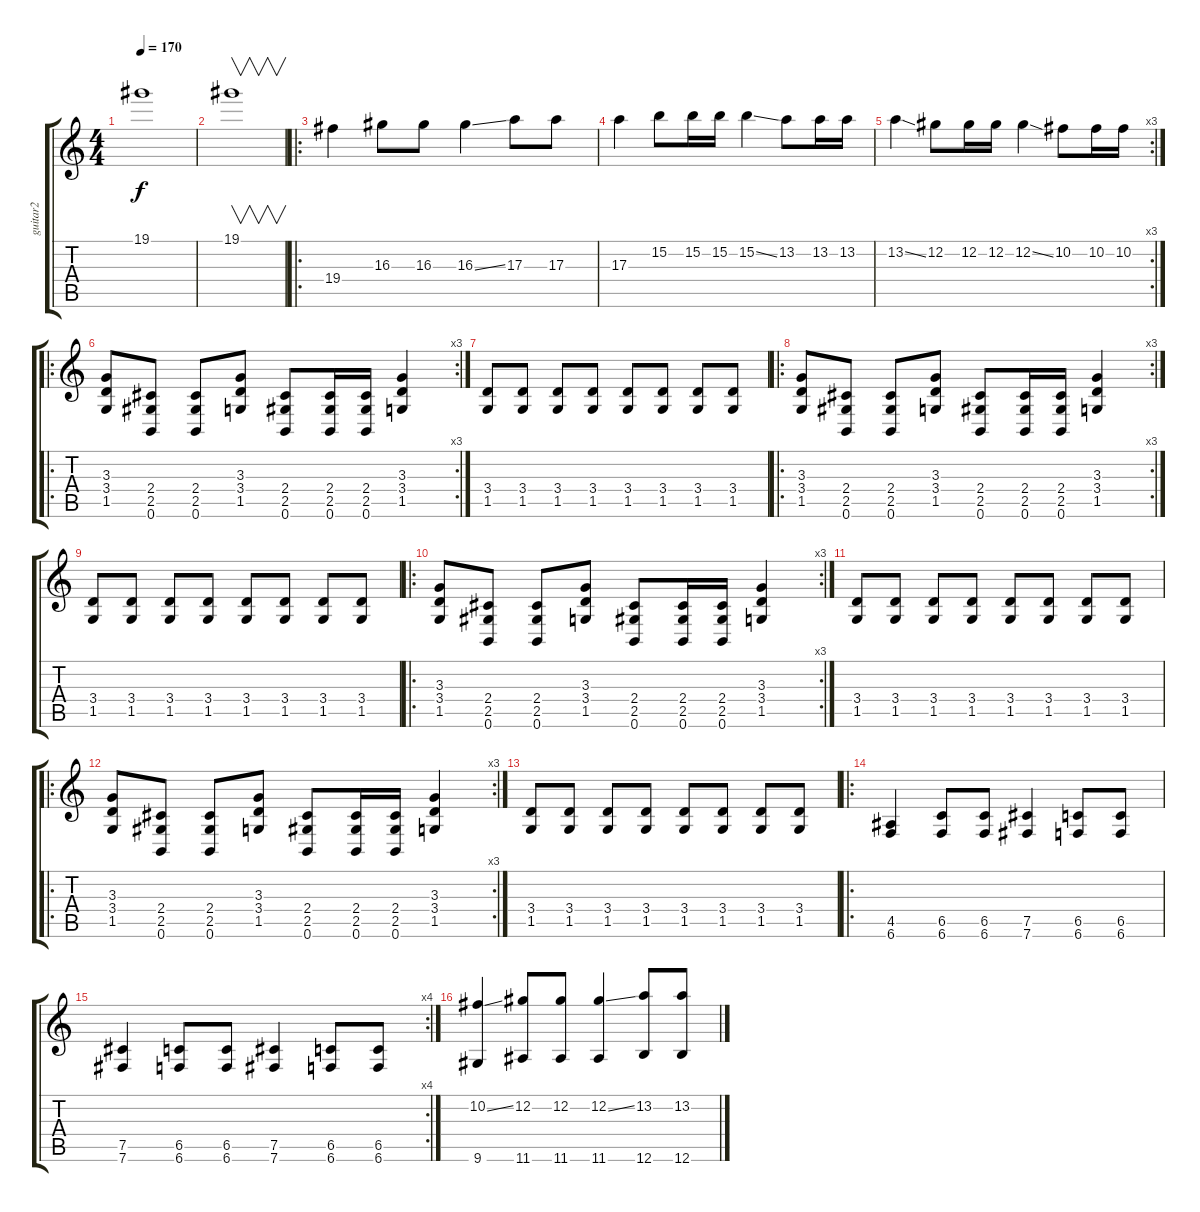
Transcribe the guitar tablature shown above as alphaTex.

\track ("guitar2" "guitar2") {instrument overdrivenguitar}
\staff {score tabs}
\tuning (Db4 Ab3 E3 B2 Gb2 B1) {hide}
\ts (4 4)
\tempo 170
\clef g2
\ks c
19.1{t}.1{dy f} |
19.1.1{v} |
\ro
19.4.4 16.3.8 16.3.8 16.3{ss}.4 17.3.8 17.3.8 |
17.3.4 15.2.8 15.2.16 15.2.16 15.2{ss}.4 13.2.8 13.2.16 13.2.16 |
\rc 3
13.2{ss}.4 12.2.8 12.2.16 12.2.16 12.2{ss}.4 10.2.8 10.2.16 10.2.16 |
\ro
\rc 3
(3.3 3.4 1.5).8{instrument overdrivenguitar} (2.4 2.5 0.6).8 (2.4 2.5 0.6).8 (3.3 3.4 1.5).8 (2.4 2.5 0.6).8 (2.4 2.5 0.6).16 (2.4 2.5 0.6).16 (3.3 3.4 1.5).4 |
(3.4 1.5).8 (3.4 1.5).8 (3.4 1.5).8 (3.4 1.5).8 (3.4 1.5).8 (3.4 1.5).8 (3.4 1.5).8 (3.4 1.5).8 |
\ro
\rc 3
(3.3 3.4 1.5).8 (2.4 2.5 0.6).8 (2.4 2.5 0.6).8 (3.3 3.4 1.5).8 (2.4 2.5 0.6).8 (2.4 2.5 0.6).16 (2.4 2.5 0.6).16 (3.3 3.4 1.5).4 |
(3.4 1.5).8 (3.4 1.5).8 (3.4 1.5).8 (3.4 1.5).8 (3.4 1.5).8 (3.4 1.5).8 (3.4 1.5).8 (3.4 1.5).8 |
\ro
\rc 3
(3.3 3.4 1.5).8 (2.4 2.5 0.6).8 (2.4 2.5 0.6).8 (3.3 3.4 1.5).8 (2.4 2.5 0.6).8 (2.4 2.5 0.6).16 (2.4 2.5 0.6).16 (3.3 3.4 1.5).4 |
(3.4 1.5).8 (3.4 1.5).8 (3.4 1.5).8 (3.4 1.5).8 (3.4 1.5).8 (3.4 1.5).8 (3.4 1.5).8 (3.4 1.5).8 |
\ro
\rc 3
(3.3 3.4 1.5).8 (2.4 2.5 0.6).8 (2.4 2.5 0.6).8 (3.3 3.4 1.5).8 (2.4 2.5 0.6).8 (2.4 2.5 0.6).16 (2.4 2.5 0.6).16 (3.3 3.4 1.5).4 |
(3.4 1.5).8 (3.4 1.5).8 (3.4 1.5).8 (3.4 1.5).8 (3.4 1.5).8 (3.4 1.5).8 (3.4 1.5).8 (3.4 1.5).8 |
\ro
(4.5 6.6).4 (6.5 6.6).8 (6.5 6.6).8 (7.5 7.6).4 (6.5 6.6).8 (6.5 6.6).8 |
\rc 4
(7.5 7.6).4 (6.5 6.6).8 (6.5 6.6).8 (7.5 7.6).4 (6.5 6.6).8 (6.5 6.6).8 |
(10.2{ss} 9.6).4 (12.2 11.6).8 (12.2 11.6).8 (12.2{ss} 11.6).4 (13.2 12.6).8 (13.2 12.6).8
